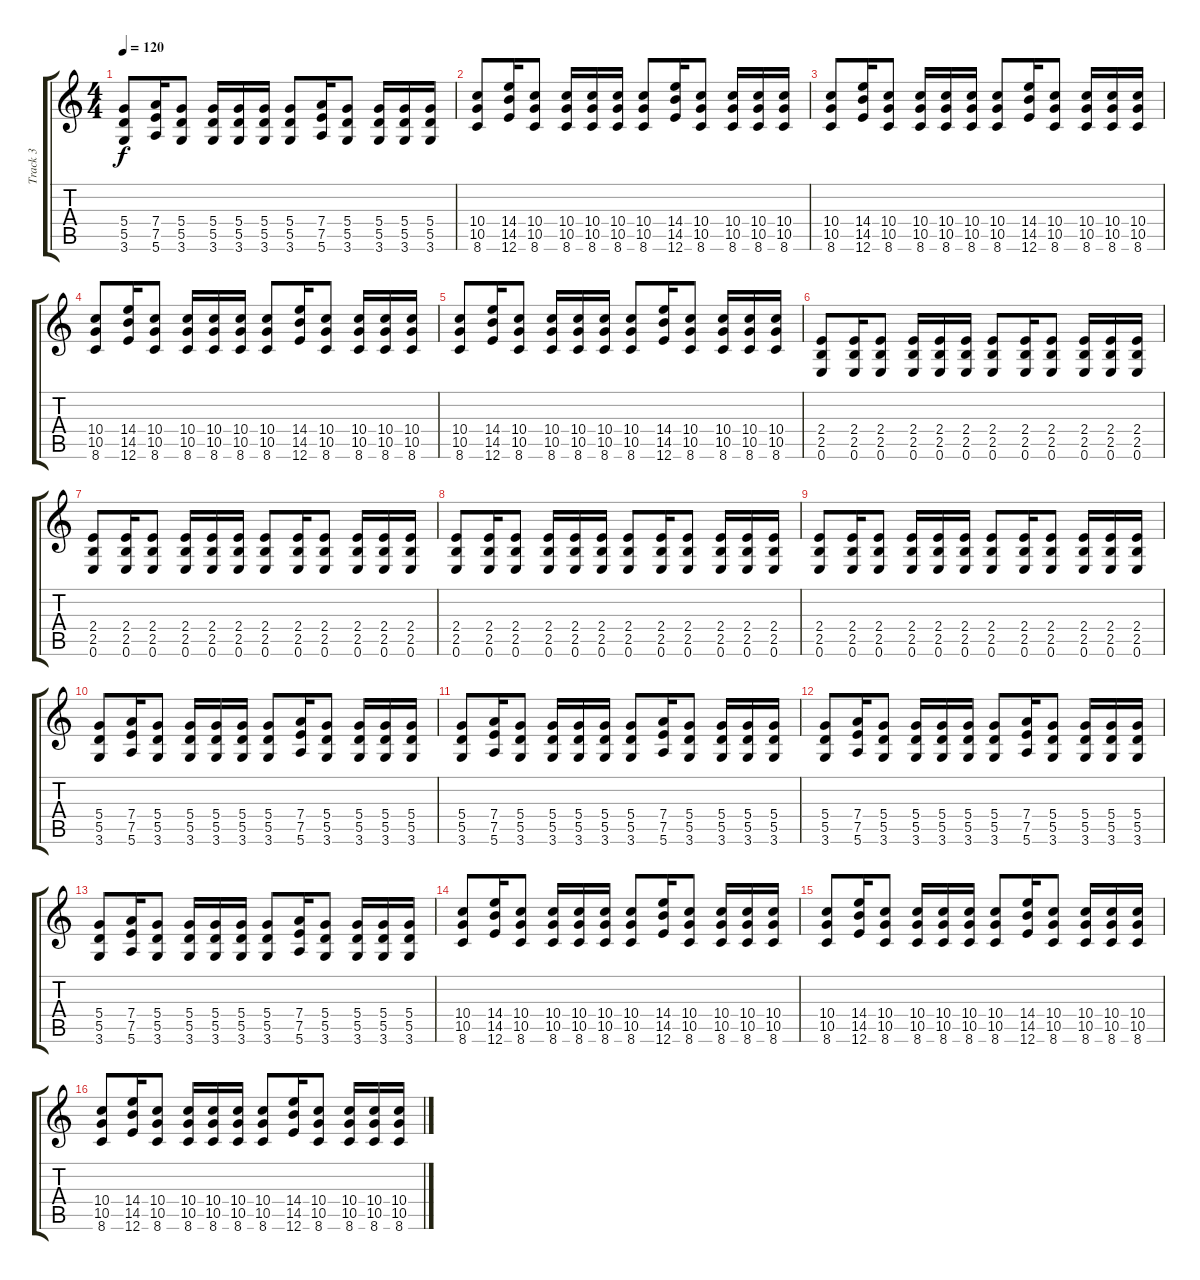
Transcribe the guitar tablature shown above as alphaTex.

\track ("Track 3" "Track 3") {instrument distortionguitar}
\staff {score tabs}
\tuning (E4 B3 G3 D3 A2 E2) {hide}
\ts (4 4)
\tempo 120
\clef g2
\ks c
(5.4 5.5 3.6).8{dy f} (7.4 7.5 5.6).16 (5.4 5.5 3.6).8 (5.4 5.5 3.6).16 (5.4 5.5 3.6).16 (5.4 5.5 3.6).16 (5.4 5.5 3.6).8 (7.4 7.5 5.6).16 (5.4 5.5 3.6).8 (5.4 5.5 3.6).16 (5.4 5.5 3.6).16 (5.4 5.5 3.6).16 |
(10.4 10.5 8.6).8 (14.4 14.5 12.6).16 (10.4 10.5 8.6).8 (10.4 10.5 8.6).16 (10.4 10.5 8.6).16 (10.4 10.5 8.6).16 (10.4 10.5 8.6).8 (14.4 14.5 12.6).16 (10.4 10.5 8.6).8 (10.4 10.5 8.6).16 (10.4 10.5 8.6).16 (10.4 10.5 8.6).16 |
(10.4 10.5 8.6).8 (14.4 14.5 12.6).16 (10.4 10.5 8.6).8 (10.4 10.5 8.6).16 (10.4 10.5 8.6).16 (10.4 10.5 8.6).16 (10.4 10.5 8.6).8 (14.4 14.5 12.6).16 (10.4 10.5 8.6).8 (10.4 10.5 8.6).16 (10.4 10.5 8.6).16 (10.4 10.5 8.6).16 |
(10.4 10.5 8.6).8 (14.4 14.5 12.6).16 (10.4 10.5 8.6).8 (10.4 10.5 8.6).16 (10.4 10.5 8.6).16 (10.4 10.5 8.6).16 (10.4 10.5 8.6).8 (14.4 14.5 12.6).16 (10.4 10.5 8.6).8 (10.4 10.5 8.6).16 (10.4 10.5 8.6).16 (10.4 10.5 8.6).16 |
(10.4 10.5 8.6).8 (14.4 14.5 12.6).16 (10.4 10.5 8.6).8 (10.4 10.5 8.6).16 (10.4 10.5 8.6).16 (10.4 10.5 8.6).16 (10.4 10.5 8.6).8 (14.4 14.5 12.6).16 (10.4 10.5 8.6).8 (10.4 10.5 8.6).16 (10.4 10.5 8.6).16 (10.4 10.5 8.6).16 |
(2.4 2.5 0.6).8{volume 11 balance 16} (2.4 2.5 0.6).16 (2.4 2.5 0.6).8 (2.4 2.5 0.6).16 (2.4 2.5 0.6).16 (2.4 2.5 0.6).16 (2.4 2.5 0.6).8 (2.4 2.5 0.6).16 (2.4 2.5 0.6).8 (2.4 2.5 0.6).16 (2.4 2.5 0.6).16 (2.4 2.5 0.6).16 |
(2.4 2.5 0.6).8 (2.4 2.5 0.6).16 (2.4 2.5 0.6).8 (2.4 2.5 0.6).16 (2.4 2.5 0.6).16 (2.4 2.5 0.6).16 (2.4 2.5 0.6).8 (2.4 2.5 0.6).16 (2.4 2.5 0.6).8 (2.4 2.5 0.6).16 (2.4 2.5 0.6).16 (2.4 2.5 0.6).16 |
(2.4 2.5 0.6).8 (2.4 2.5 0.6).16 (2.4 2.5 0.6).8 (2.4 2.5 0.6).16 (2.4 2.5 0.6).16 (2.4 2.5 0.6).16 (2.4 2.5 0.6).8 (2.4 2.5 0.6).16 (2.4 2.5 0.6).8 (2.4 2.5 0.6).16 (2.4 2.5 0.6).16 (2.4 2.5 0.6).16 |
(2.4 2.5 0.6).8 (2.4 2.5 0.6).16 (2.4 2.5 0.6).8 (2.4 2.5 0.6).16 (2.4 2.5 0.6).16 (2.4 2.5 0.6).16 (2.4 2.5 0.6).8 (2.4 2.5 0.6).16 (2.4 2.5 0.6).8 (2.4 2.5 0.6).16 (2.4 2.5 0.6).16 (2.4 2.5 0.6).16 |
(5.4 5.5 3.6).8 (7.4 7.5 5.6).16 (5.4 5.5 3.6).8 (5.4 5.5 3.6).16 (5.4 5.5 3.6).16 (5.4 5.5 3.6).16 (5.4 5.5 3.6).8 (7.4 7.5 5.6).16 (5.4 5.5 3.6).8 (5.4 5.5 3.6).16 (5.4 5.5 3.6).16 (5.4 5.5 3.6).16 |
(5.4 5.5 3.6).8 (7.4 7.5 5.6).16 (5.4 5.5 3.6).8 (5.4 5.5 3.6).16 (5.4 5.5 3.6).16 (5.4 5.5 3.6).16 (5.4 5.5 3.6).8 (7.4 7.5 5.6).16 (5.4 5.5 3.6).8 (5.4 5.5 3.6).16 (5.4 5.5 3.6).16 (5.4 5.5 3.6).16 |
(5.4 5.5 3.6).8 (7.4 7.5 5.6).16 (5.4 5.5 3.6).8 (5.4 5.5 3.6).16 (5.4 5.5 3.6).16 (5.4 5.5 3.6).16 (5.4 5.5 3.6).8 (7.4 7.5 5.6).16 (5.4 5.5 3.6).8 (5.4 5.5 3.6).16 (5.4 5.5 3.6).16 (5.4 5.5 3.6).16 |
(5.4 5.5 3.6).8 (7.4 7.5 5.6).16 (5.4 5.5 3.6).8 (5.4 5.5 3.6).16 (5.4 5.5 3.6).16 (5.4 5.5 3.6).16 (5.4 5.5 3.6).8 (7.4 7.5 5.6).16 (5.4 5.5 3.6).8 (5.4 5.5 3.6).16 (5.4 5.5 3.6).16 (5.4 5.5 3.6).16 |
(10.4 10.5 8.6).8 (14.4 14.5 12.6).16 (10.4 10.5 8.6).8 (10.4 10.5 8.6).16 (10.4 10.5 8.6).16 (10.4 10.5 8.6).16 (10.4 10.5 8.6).8 (14.4 14.5 12.6).16 (10.4 10.5 8.6).8 (10.4 10.5 8.6).16 (10.4 10.5 8.6).16 (10.4 10.5 8.6).16 |
(10.4 10.5 8.6).8 (14.4 14.5 12.6).16 (10.4 10.5 8.6).8 (10.4 10.5 8.6).16 (10.4 10.5 8.6).16 (10.4 10.5 8.6).16 (10.4 10.5 8.6).8 (14.4 14.5 12.6).16 (10.4 10.5 8.6).8 (10.4 10.5 8.6).16 (10.4 10.5 8.6).16 (10.4 10.5 8.6).16 |
(10.4 10.5 8.6).8 (14.4 14.5 12.6).16 (10.4 10.5 8.6).8 (10.4 10.5 8.6).16 (10.4 10.5 8.6).16 (10.4 10.5 8.6).16 (10.4 10.5 8.6).8 (14.4 14.5 12.6).16 (10.4 10.5 8.6).8 (10.4 10.5 8.6).16 (10.4 10.5 8.6).16 (10.4 10.5 8.6).16
